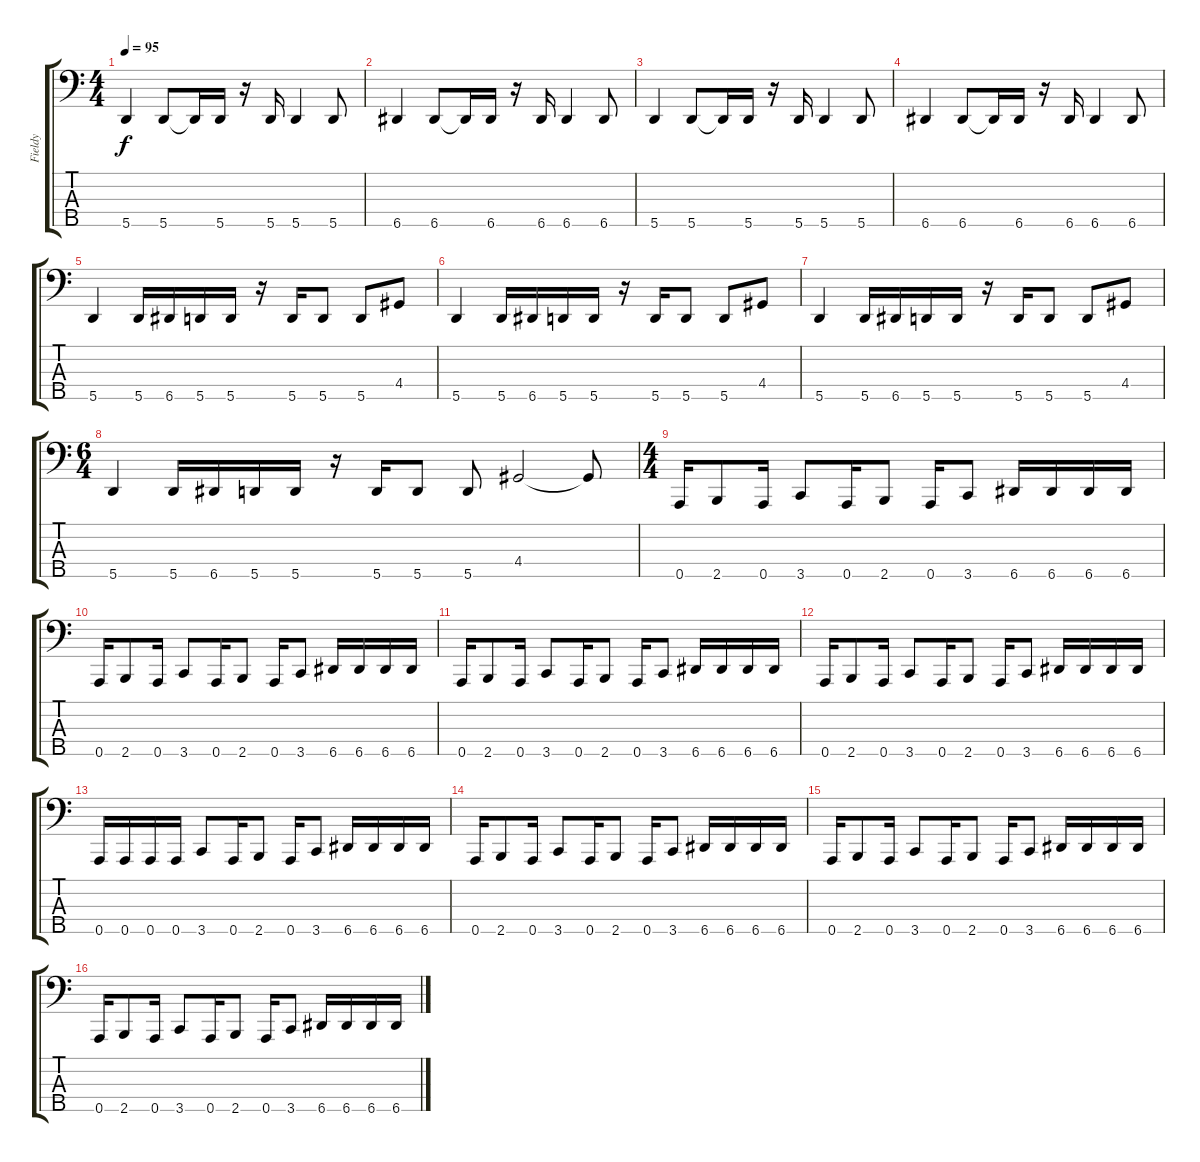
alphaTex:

\track ("Fieldy" "Fieldy") {instrument electricbassfinger}
\staff {score tabs}
\tuning (G2 D2 A1 E1 A0) {hide}
\ts (4 4)
\tempo 95
\clef f4
\ks c
5.5.4{dy f} 5.5.8 5.5{t}.16 5.5.16 r.16 5.5.16 5.5.4 5.5.8 |
6.5.4 6.5.8 6.5{t}.16 6.5.16 r.16 6.5.16 6.5.4 6.5.8 |
5.5.4 5.5.8 5.5{t}.16 5.5.16 r.16 5.5.16 5.5.4 5.5.8 |
6.5.4 6.5.8 6.5{t}.16 6.5.16 r.16 6.5.16 6.5.4 6.5.8 |
5.5.4 5.5.16 6.5.16 5.5.16 5.5.16 r.16 5.5.16 5.5.8 5.5.8 4.4.8 |
5.5.4 5.5.16 6.5.16 5.5.16 5.5.16 r.16 5.5.16 5.5.8 5.5.8 4.4.8 |
5.5.4 5.5.16 6.5.16 5.5.16 5.5.16 r.16 5.5.16 5.5.8 5.5.8 4.4.8 |
\ts (6 4)
5.5.4 5.5.16 6.5.16 5.5.16 5.5.16 r.16 5.5.16 5.5.8 5.5.8 4.4.2 4.4{t}.8 |
\ts (4 4)
0.5.16 2.5.8 0.5.16 3.5.8 0.5.16 2.5.8 0.5.16 3.5.8 6.5.16 6.5.16 6.5.16 6.5.16 |
0.5.16 2.5.8 0.5.16 3.5.8 0.5.16 2.5.8 0.5.16 3.5.8 6.5.16 6.5.16 6.5.16 6.5.16 |
0.5.16 2.5.8 0.5.16 3.5.8 0.5.16 2.5.8 0.5.16 3.5.8 6.5.16 6.5.16 6.5.16 6.5.16 |
0.5.16 2.5.8 0.5.16 3.5.8 0.5.16 2.5.8 0.5.16 3.5.8 6.5.16 6.5.16 6.5.16 6.5.16 |
0.5.16 0.5.16 0.5.16 0.5.16 3.5.8 0.5.16 2.5.8 0.5.16 3.5.8 6.5.16 6.5.16 6.5.16 6.5.16 |
0.5.16 2.5.8 0.5.16 3.5.8 0.5.16 2.5.8 0.5.16 3.5.8 6.5.16 6.5.16 6.5.16 6.5.16 |
0.5.16 2.5.8 0.5.16 3.5.8 0.5.16 2.5.8 0.5.16 3.5.8 6.5.16 6.5.16 6.5.16 6.5.16 |
0.5.16 2.5.8 0.5.16 3.5.8 0.5.16 2.5.8 0.5.16 3.5.8 6.5.16 6.5.16 6.5.16 6.5.16
